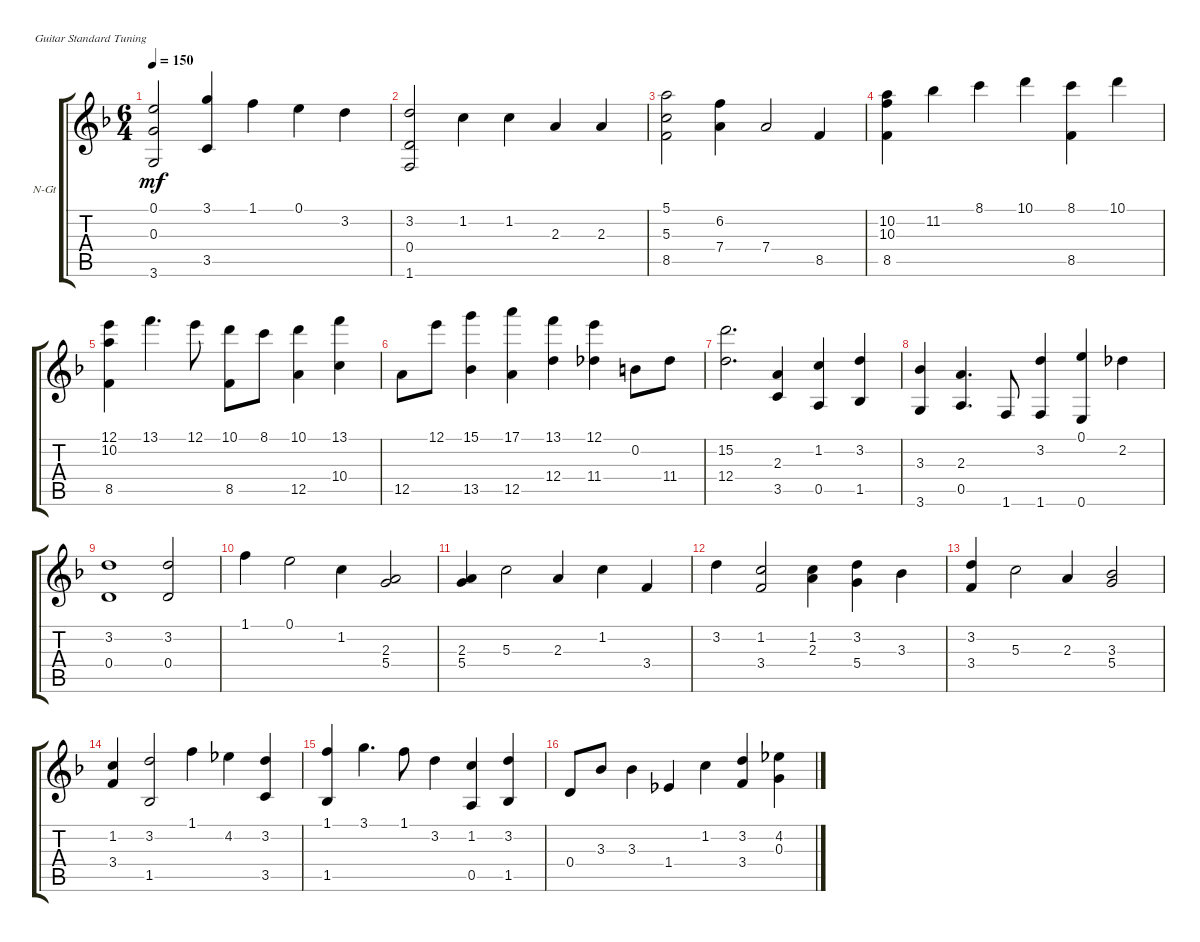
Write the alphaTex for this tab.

\defaultSystemsLayout 4
\bracketExtendMode groupsimilarinstruments
\firstSystemTrackNameOrientation horizontal
\otherSystemsTrackNameOrientation horizontal
\track ("Nylon Guitar" "N-Gt") {instrument acousticguitarnylon}
\staff {score tabs}
\tuning (E4 B3 G3 D3 A2 E2)
\ts (6 4)
\tempo 150
\clef g2
\ks f
(0.1 0.3 3.6).2{dy mf} (3.5 3.1).4 1.1.4 0.1.4 3.2.4 |
(3.2 0.4 1.6).2 1.2.4 1.2.4 2.3.4 2.3.4 |
(5.1 5.3 8.5).2 (7.4 6.2).4 7.4.2 8.5.4 |
(10.2 8.5 10.3).4 11.2.4 8.1.4 10.1.4 (8.1 8.5).4 10.1.4 |
(8.5 10.2 12.1).4 13.1.4{d} 12.1.8 (10.1 8.5).8 8.1.8 (10.1 12.5).4 (13.1 10.4).4 |
12.5.8 12.1.8 (15.1 13.5).4 (17.1 12.5).4 (13.1 12.4).4 (12.1 11.4).4 0.2.8 11.4.8 |
(15.2 12.4).2{d} (2.3 3.5).4 (1.2 0.5).4 (3.2 1.5).4 |
(3.3 3.6).4 (0.5 2.3).4{d} 1.6.8 (1.6 3.2).4 (0.1 0.6).4 2.2.4 |
(3.2 0.4).1 (3.2 0.4).2 |
1.1.4 0.1.2 1.2.4 (2.3 5.4).2 |
(2.3 5.4).4 5.3.2 2.3.4 1.2.4 3.4.4 |
3.2.4 (1.2 3.4).2 (1.2 2.3).4 (3.2 5.4).4 3.3.4 |
(3.2 3.4).4 5.3.2 2.3.4 (3.3 5.4).2 |
(1.2 3.4).4 (3.2 1.5).2 1.1.4 4.2.4 (3.2 3.5).4 |
(1.1 1.5).4 3.1.4{d} 1.1.8 3.2.4 (1.2 0.5).4 (1.5 3.2).4 |
0.4.8 3.3.8 3.3.4 1.4.4 1.2.4 (3.2 3.4).4 (4.2 0.3).4
